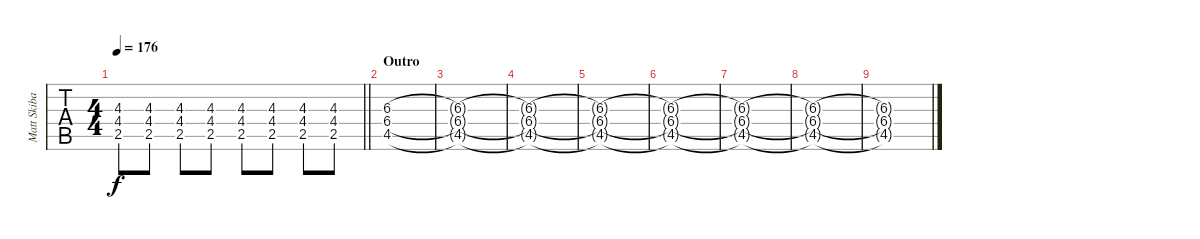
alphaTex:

\track ("Matt Skiba - Guitar One" "Matt Skiba") {instrument distortionguitar}
\staff {tabs}
\tuning (E4 B3 G3 D3 A2 E2) {hide}
\ts (4 4)
\tempo 176
\clef g2
\barLineRight lightlight
\ks e
(4.3 4.4 2.5).8{dy f} (4.3 4.4 2.5).8 (4.3 4.4 2.5).8 (4.3 4.4 2.5).8 (4.3 4.4 2.5).8 (4.3 4.4 2.5).8 (4.3 4.4 2.5).8 (4.3 4.4 2.5).8 |
\section ("" "Outro")
(6.3 6.4 4.5).1{volume 3} |
(6.3{t} 6.4{t} 4.5{t}).1 |
(6.3{t} 6.4{t} 4.5{t}).1 |
(6.3{t} 6.4{t} 4.5{t}).1 |
(6.3{t} 6.4{t} 4.5{t}).1 |
(6.3{t} 6.4{t} 4.5{t}).1 |
(6.3{t} 6.4{t} 4.5{t}).1 |
(6.3{t} 6.4{t} 4.5{t}).1
